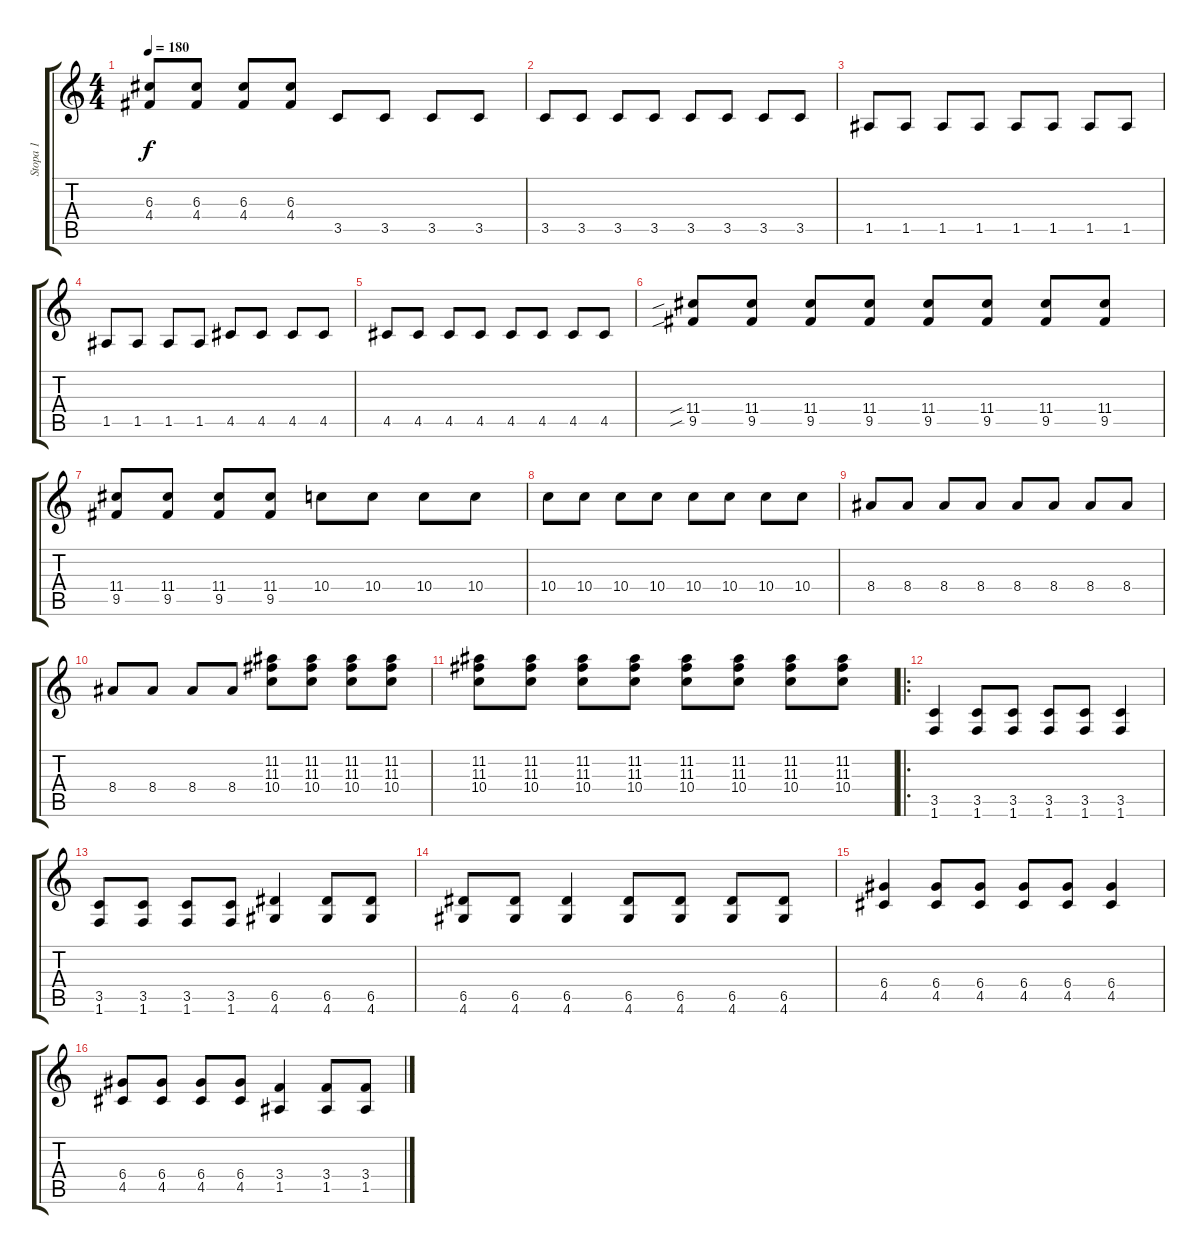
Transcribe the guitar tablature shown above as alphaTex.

\track ("Stopa 1" "Stopa 1") {instrument overdrivenguitar}
\staff {score tabs}
\tuning (E4 B3 G3 D3 A2 E2) {hide}
\ts (4 4)
\tempo 180
\clef g2
\ks c
(6.3 4.4).8{dy f} (6.3 4.4).8 (6.3 4.4).8 (6.3 4.4).8 3.5.8 3.5.8 3.5.8 3.5.8 |
3.5.8 3.5.8 3.5.8 3.5.8 3.5.8 3.5.8 3.5.8 3.5.8 |
1.5.8 1.5.8 1.5.8 1.5.8 1.5.8 1.5.8 1.5.8 1.5.8 |
1.5.8 1.5.8 1.5.8 1.5.8 4.5.8 4.5.8 4.5.8 4.5.8 |
4.5.8 4.5.8 4.5.8 4.5.8 4.5.8 4.5.8 4.5.8 4.5.8 |
(11.4{sib} 9.5{sib}).8 (11.4 9.5).8 (11.4 9.5).8 (11.4 9.5).8 (11.4 9.5).8 (11.4 9.5).8 (11.4 9.5).8 (11.4 9.5).8 |
(11.4 9.5).8 (11.4 9.5).8 (11.4 9.5).8 (11.4 9.5).8 10.4.8 10.4.8 10.4.8 10.4.8 |
10.4.8 10.4.8 10.4.8 10.4.8 10.4.8 10.4.8 10.4.8 10.4.8 |
8.4.8 8.4.8 8.4.8 8.4.8 8.4.8 8.4.8 8.4.8 8.4.8 |
8.4.8 8.4.8 8.4.8 8.4.8 (11.2 11.3 10.4).8 (11.2 11.3 10.4).8 (11.2 11.3 10.4).8 (11.2 11.3 10.4).8 |
(11.2 11.3 10.4).8 (11.2 11.3 10.4).8 (11.2 11.3 10.4).8 (11.2 11.3 10.4).8 (11.2 11.3 10.4).8 (11.2 11.3 10.4).8 (11.2 11.3 10.4).8 (11.2 11.3 10.4).8 |
\ro
(3.5 1.6).4 (3.5 1.6).8 (3.5 1.6).8 (3.5 1.6).8 (3.5 1.6).8 (3.5 1.6).4 |
(3.5 1.6).8 (3.5 1.6).8 (3.5 1.6).8 (3.5 1.6).8 (6.5 4.6).4 (6.5 4.6).8 (6.5 4.6).8 |
(6.5 4.6).8 (6.5 4.6).8 (6.5 4.6).4 (6.5 4.6).8 (6.5 4.6).8 (6.5 4.6).8 (6.5 4.6).8 |
(6.4 4.5).4 (6.4 4.5).8 (6.4 4.5).8 (6.4 4.5).8 (6.4 4.5).8 (6.4 4.5).4 |
(6.4 4.5).8 (6.4 4.5).8 (6.4 4.5).8 (6.4 4.5).8 (3.4 1.5).4 (3.4 1.5).8 (3.4 1.5).8
